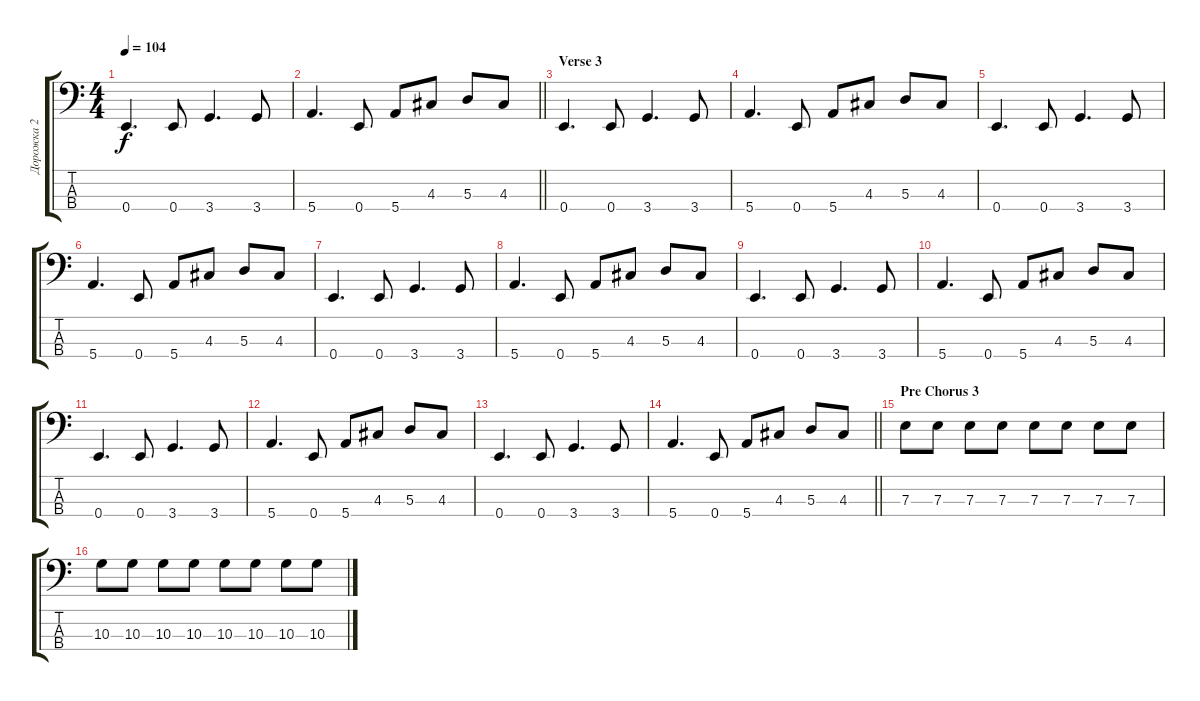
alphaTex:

\track ("Дорожка 2" "Дорожка 2") {instrument electricbassfinger}
\staff {score tabs}
\tuning (G2 D2 A1 E1) {hide}
\ts (4 4)
\tempo 104
\clef f4
\ks c
0.4.4{d dy f} 0.4.8 3.4.4{d} 3.4.8 |
\barLineRight lightlight
5.4.4{d} 0.4.8 5.4.8 4.3.8 5.3.8 4.3.8 |
\section ("" "Verse 3")
0.4.4{d} 0.4.8 3.4.4{d} 3.4.8 |
5.4.4{d} 0.4.8 5.4.8 4.3.8 5.3.8 4.3.8 |
0.4.4{d} 0.4.8 3.4.4{d} 3.4.8 |
5.4.4{d} 0.4.8 5.4.8 4.3.8 5.3.8 4.3.8 |
0.4.4{d} 0.4.8 3.4.4{d} 3.4.8 |
5.4.4{d} 0.4.8 5.4.8 4.3.8 5.3.8 4.3.8 |
0.4.4{d} 0.4.8 3.4.4{d} 3.4.8 |
5.4.4{d} 0.4.8 5.4.8 4.3.8 5.3.8 4.3.8 |
0.4.4{d} 0.4.8 3.4.4{d} 3.4.8 |
5.4.4{d} 0.4.8 5.4.8 4.3.8 5.3.8 4.3.8 |
0.4.4{d} 0.4.8 3.4.4{d} 3.4.8 |
\barLineRight lightlight
5.4.4{d} 0.4.8 5.4.8 4.3.8 5.3.8 4.3.8 |
\section ("" "Pre Chorus 3")
7.3.8 7.3.8 7.3.8 7.3.8 7.3.8 7.3.8 7.3.8 7.3.8 |
10.3.8 10.3.8 10.3.8 10.3.8 10.3.8 10.3.8 10.3.8 10.3.8
